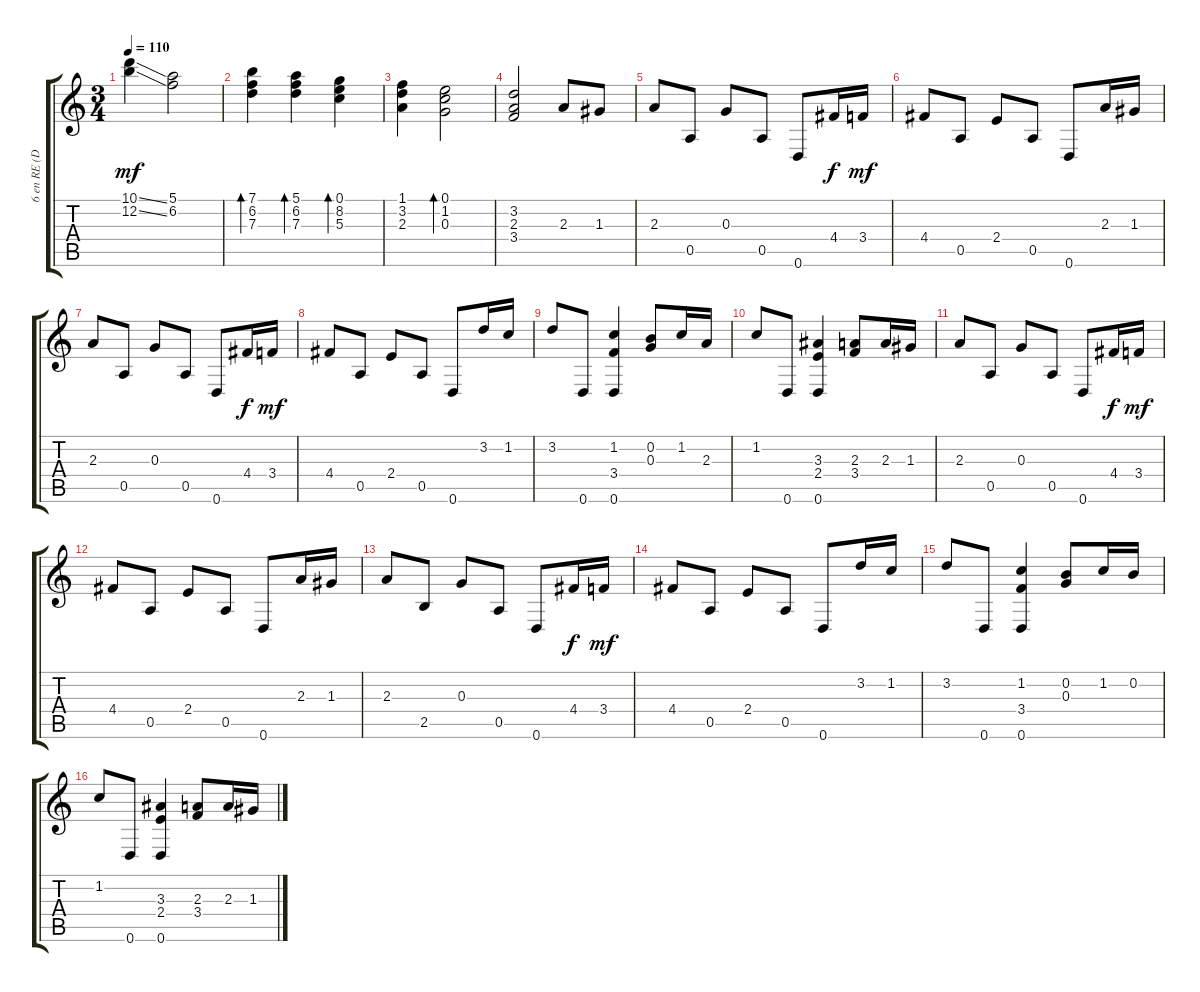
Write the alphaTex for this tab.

\track ("6 en RE (D)" "6 en RE (D") {instrument acousticguitarnylon}
\staff {score tabs}
\tuning (E4 B3 G3 D3 A2 D2) {hide}
\ts (3 4)
\tempo 110
\clef g2
\ks c
(10.1{ss} 12.2{ss}).4{dy mf} (5.1 6.2).2 |
(7.1 6.2 7.3).4{bd 120} (5.1 6.2 7.3).4{bd 120} (0.1 8.2 5.3).4{bd 120} |
(1.1 3.2 2.3).4 (0.1 1.2 0.3).2{bd 120} |
(3.2 2.3 3.4).2 2.3.8 1.3.8 |
2.3.8 0.5.8 0.3.8 0.5.8 0.6.8 4.4.16{dy f} 3.4.16{dy mf} |
4.4.8 0.5.8 2.4.8 0.5.8 0.6.8 2.3.16 1.3.16 |
2.3.8 0.5.8 0.3.8 0.5.8 0.6.8 4.4.16{dy f} 3.4.16{dy mf} |
4.4.8 0.5.8 2.4.8 0.5.8 0.6.8 3.2.16 1.2.16 |
3.2.8 0.6.8 (1.2 3.4 0.6).4 (0.2 0.3).8 1.2.16 2.3.16 |
1.2.8 0.6.8 (3.3 2.4 0.6).4 (2.3 3.4).8 2.3.16 1.3.16 |
2.3.8 0.5.8 0.3.8 0.5.8 0.6.8 4.4.16{dy f} 3.4.16{dy mf} |
4.4.8 0.5.8 2.4.8 0.5.8 0.6.8 2.3.16 1.3.16 |
2.3.8 2.5.8 0.3.8 0.5.8 0.6.8 4.4.16{dy f} 3.4.16{dy mf} |
4.4.8 0.5.8 2.4.8 0.5.8 0.6.8 3.2.16 1.2.16 |
3.2.8 0.6.8 (1.2 3.4 0.6).4 (0.2 0.3).8 1.2.16 0.2.16 |
1.2.8 0.6.8 (3.3 2.4 0.6).4 (2.3 3.4).8 2.3.16 1.3.16
